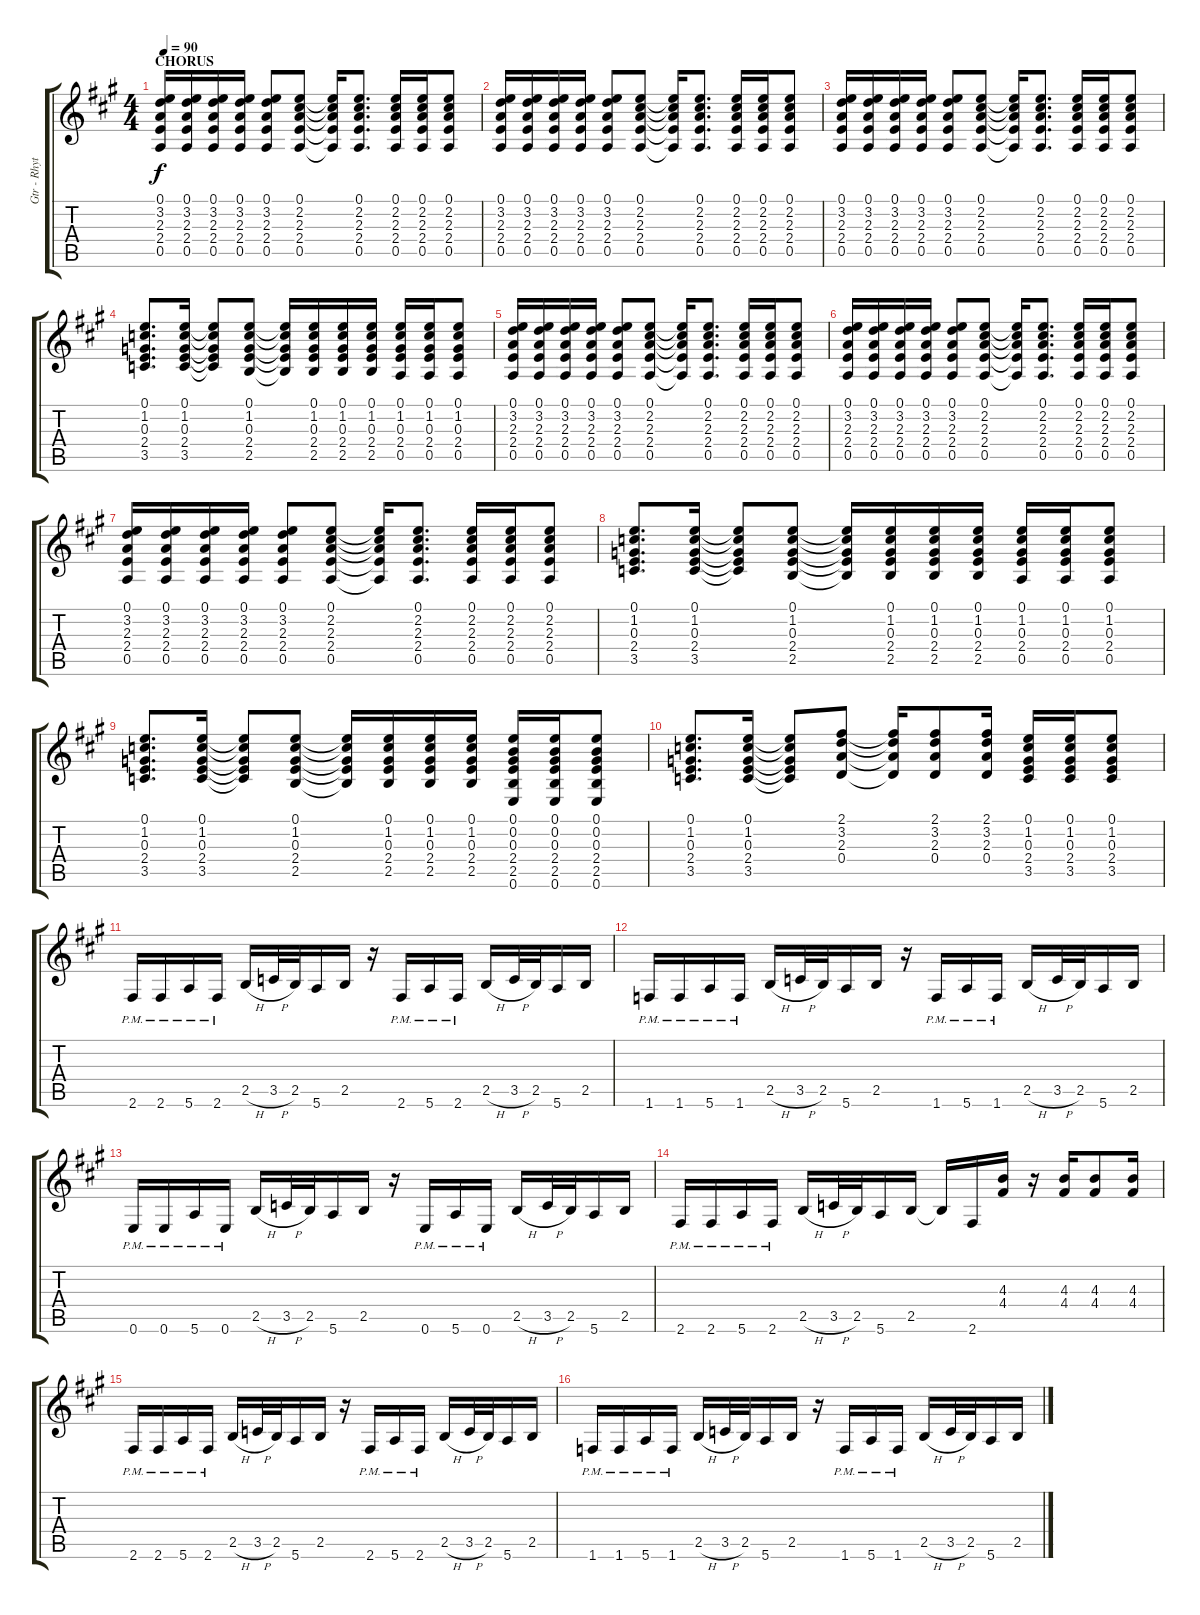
\track ("Gtr - Rhythm 2" "Gtr - Rhyt") {instrument overdrivenguitar}
\staff {score tabs}
\tuning (E4 B3 G3 D3 A2 E2) {hide}
\ts (4 4)
\section ("" "CHORUS")
\tempo 90
\clef g2
\ks f#minor
(0.1 3.2 2.3 2.4 0.5).16{dy f} (0.1 3.2 2.3 2.4 0.5).16 (0.1 3.2 2.3 2.4 0.5).16 (0.1 3.2 2.3 2.4 0.5).16 (0.1 3.2 2.3 2.4 0.5).8 (0.1 2.2 2.3 2.4 0.5).8 (0.1{t} 2.2{t} 2.3{t} 2.4{t} 0.5{t}).16 (0.1 2.2 2.3 2.4 0.5).8{d} (0.1 2.2 2.3 2.4 0.5).16 (0.1 2.2 2.3 2.4 0.5).16 (0.1 2.2 2.3 2.4 0.5).8 |
(0.1 3.2 2.3 2.4 0.5).16 (0.1 3.2 2.3 2.4 0.5).16 (0.1 3.2 2.3 2.4 0.5).16 (0.1 3.2 2.3 2.4 0.5).16 (0.1 3.2 2.3 2.4 0.5).8 (0.1 2.2 2.3 2.4 0.5).8 (0.1{t} 2.2{t} 2.3{t} 2.4{t} 0.5{t}).16 (0.1 2.2 2.3 2.4 0.5).8{d} (0.1 2.2 2.3 2.4 0.5).16 (0.1 2.2 2.3 2.4 0.5).16 (0.1 2.2 2.3 2.4 0.5).8 |
(0.1 3.2 2.3 2.4 0.5).16 (0.1 3.2 2.3 2.4 0.5).16 (0.1 3.2 2.3 2.4 0.5).16 (0.1 3.2 2.3 2.4 0.5).16 (0.1 3.2 2.3 2.4 0.5).8 (0.1 2.2 2.3 2.4 0.5).8 (0.1{t} 2.2{t} 2.3{t} 2.4{t} 0.5{t}).16 (0.1 2.2 2.3 2.4 0.5).8{d} (0.1 2.2 2.3 2.4 0.5).16 (0.1 2.2 2.3 2.4 0.5).16 (0.1 2.2 2.3 2.4 0.5).8 |
(0.1 1.2 0.3 2.4 3.5).8{d} (0.1 1.2 0.3 2.4 3.5).16 (0.1{t} 1.2{t} 0.3{t} 2.4{t} 3.5{t}).8 (0.1 1.2 0.3 2.4 2.5).8 (0.1{t} 1.2{t} 0.3{t} 2.4{t} 2.5{t}).16 (0.1 1.2 0.3 2.4 2.5).16 (0.1 1.2 0.3 2.4 2.5).16 (0.1 1.2 0.3 2.4 2.5).16 (0.1 1.2 0.3 2.4 0.5).16 (0.1 1.2 0.3 2.4 0.5).16 (0.1 1.2 0.3 2.4 0.5).8 |
(0.1 3.2 2.3 2.4 0.5).16 (0.1 3.2 2.3 2.4 0.5).16 (0.1 3.2 2.3 2.4 0.5).16 (0.1 3.2 2.3 2.4 0.5).16 (0.1 3.2 2.3 2.4 0.5).8 (0.1 2.2 2.3 2.4 0.5).8 (0.1{t} 2.2{t} 2.3{t} 2.4{t} 0.5{t}).16 (0.1 2.2 2.3 2.4 0.5).8{d} (0.1 2.2 2.3 2.4 0.5).16 (0.1 2.2 2.3 2.4 0.5).16 (0.1 2.2 2.3 2.4 0.5).8 |
(0.1 3.2 2.3 2.4 0.5).16 (0.1 3.2 2.3 2.4 0.5).16 (0.1 3.2 2.3 2.4 0.5).16 (0.1 3.2 2.3 2.4 0.5).16 (0.1 3.2 2.3 2.4 0.5).8 (0.1 2.2 2.3 2.4 0.5).8 (0.1{t} 2.2{t} 2.3{t} 2.4{t} 0.5{t}).16 (0.1 2.2 2.3 2.4 0.5).8{d} (0.1 2.2 2.3 2.4 0.5).16 (0.1 2.2 2.3 2.4 0.5).16 (0.1 2.2 2.3 2.4 0.5).8 |
(0.1 3.2 2.3 2.4 0.5).16 (0.1 3.2 2.3 2.4 0.5).16 (0.1 3.2 2.3 2.4 0.5).16 (0.1 3.2 2.3 2.4 0.5).16 (0.1 3.2 2.3 2.4 0.5).8 (0.1 2.2 2.3 2.4 0.5).8 (0.1{t} 2.2{t} 2.3{t} 2.4{t} 0.5{t}).16 (0.1 2.2 2.3 2.4 0.5).8{d} (0.1 2.2 2.3 2.4 0.5).16 (0.1 2.2 2.3 2.4 0.5).16 (0.1 2.2 2.3 2.4 0.5).8 |
(0.1 1.2 0.3 2.4 3.5).8{d} (0.1 1.2 0.3 2.4 3.5).16 (0.1{t} 1.2{t} 0.3{t} 2.4{t} 3.5{t}).8 (0.1 1.2 0.3 2.4 2.5).8 (0.1{t} 1.2{t} 0.3{t} 2.4{t} 2.5{t}).16 (0.1 1.2 0.3 2.4 2.5).16 (0.1 1.2 0.3 2.4 2.5).16 (0.1 1.2 0.3 2.4 2.5).16 (0.1 1.2 0.3 2.4 0.5).16 (0.1 1.2 0.3 2.4 0.5).16 (0.1 1.2 0.3 2.4 0.5).8 |
(0.1 1.2 0.3 2.4 3.5).8{d} (0.1 1.2 0.3 2.4 3.5).16 (0.1{t} 1.2{t} 0.3{t} 2.4{t} 3.5{t}).8 (0.1 1.2 0.3 2.4 2.5).8 (0.1{t} 1.2{t} 0.3{t} 2.4{t} 2.5{t}).16 (0.1 1.2 0.3 2.4 2.5).16 (0.1 1.2 0.3 2.4 2.5).16 (0.1 1.2 0.3 2.4 2.5).16 (0.1 0.2 0.3 2.4 2.5 0.6).16 (0.1 0.2 0.3 2.4 2.5 0.6).16 (0.1 0.2 0.3 2.4 2.5 0.6).8 |
(0.1 1.2 0.3 2.4 3.5).8{d} (0.1 1.2 0.3 2.4 3.5).16 (0.1{t} 1.2{t} 0.3{t} 2.4{t} 3.5{t}).8 (2.1 3.2 2.3 0.4).8 (2.1{t} 3.2{t} 2.3{t} 0.4{t}).16 (2.1 3.2 2.3 0.4).8 (2.1 3.2 2.3 0.4).16 (0.1 1.2 0.3 2.4 3.5).16 (0.1 1.2 0.3 2.4 3.5).16 (0.1 1.2 0.3 2.4 3.5).8 |
2.6{pm}.16 2.6{pm}.16 5.6{pm}.16 2.6{pm}.16 2.5{h}.16 3.5{h}.32 2.5.32{beam splitsecondary} 5.6.16 2.5.16 r.16 2.6{pm}.16 5.6{pm}.16 2.6{pm}.16 2.5{h}.16 3.5{h}.32 2.5.32{beam splitsecondary} 5.6.16 2.5.16 |
1.6{pm}.16 1.6{pm}.16 5.6{pm}.16 1.6{pm}.16 2.5{h}.16 3.5{h}.32 2.5.32{beam splitsecondary} 5.6.16 2.5.16 r.16 1.6{pm}.16 5.6{pm}.16 1.6{pm}.16 2.5{h}.16 3.5{h}.32 2.5.32{beam splitsecondary} 5.6.16 2.5.16 |
0.6{pm}.16 0.6{pm}.16 5.6{pm}.16 0.6{pm}.16 2.5{h}.16 3.5{h}.32 2.5.32{beam splitsecondary} 5.6.16 2.5.16 r.16 0.6{pm}.16 5.6{pm}.16 0.6{pm}.16 2.5{h}.16 3.5{h}.32 2.5.32{beam splitsecondary} 5.6.16 2.5.16 |
2.6{pm}.16 2.6{pm}.16 5.6{pm}.16 2.6{pm}.16 2.5{h}.16 3.5{h}.32 2.5.32{beam splitsecondary} 5.6.16 2.5.16 2.5{t}.16 2.6.16 (4.3 4.4).16 r.16 (4.3 4.4).16 (4.3 4.4).8 (4.3 4.4).16 |
2.6{pm}.16 2.6{pm}.16 5.6{pm}.16 2.6{pm}.16 2.5{h}.16 3.5{h}.32 2.5.32{beam splitsecondary} 5.6.16 2.5.16 r.16 2.6{pm}.16 5.6{pm}.16 2.6{pm}.16 2.5{h}.16 3.5{h}.32 2.5.32{beam splitsecondary} 5.6.16 2.5.16 |
1.6{pm}.16 1.6{pm}.16 5.6{pm}.16 1.6{pm}.16 2.5{h}.16 3.5{h}.32 2.5.32{beam splitsecondary} 5.6.16 2.5.16 r.16 1.6{pm}.16 5.6{pm}.16 1.6{pm}.16 2.5{h}.16 3.5{h}.32 2.5.32{beam splitsecondary} 5.6.16 2.5.16
